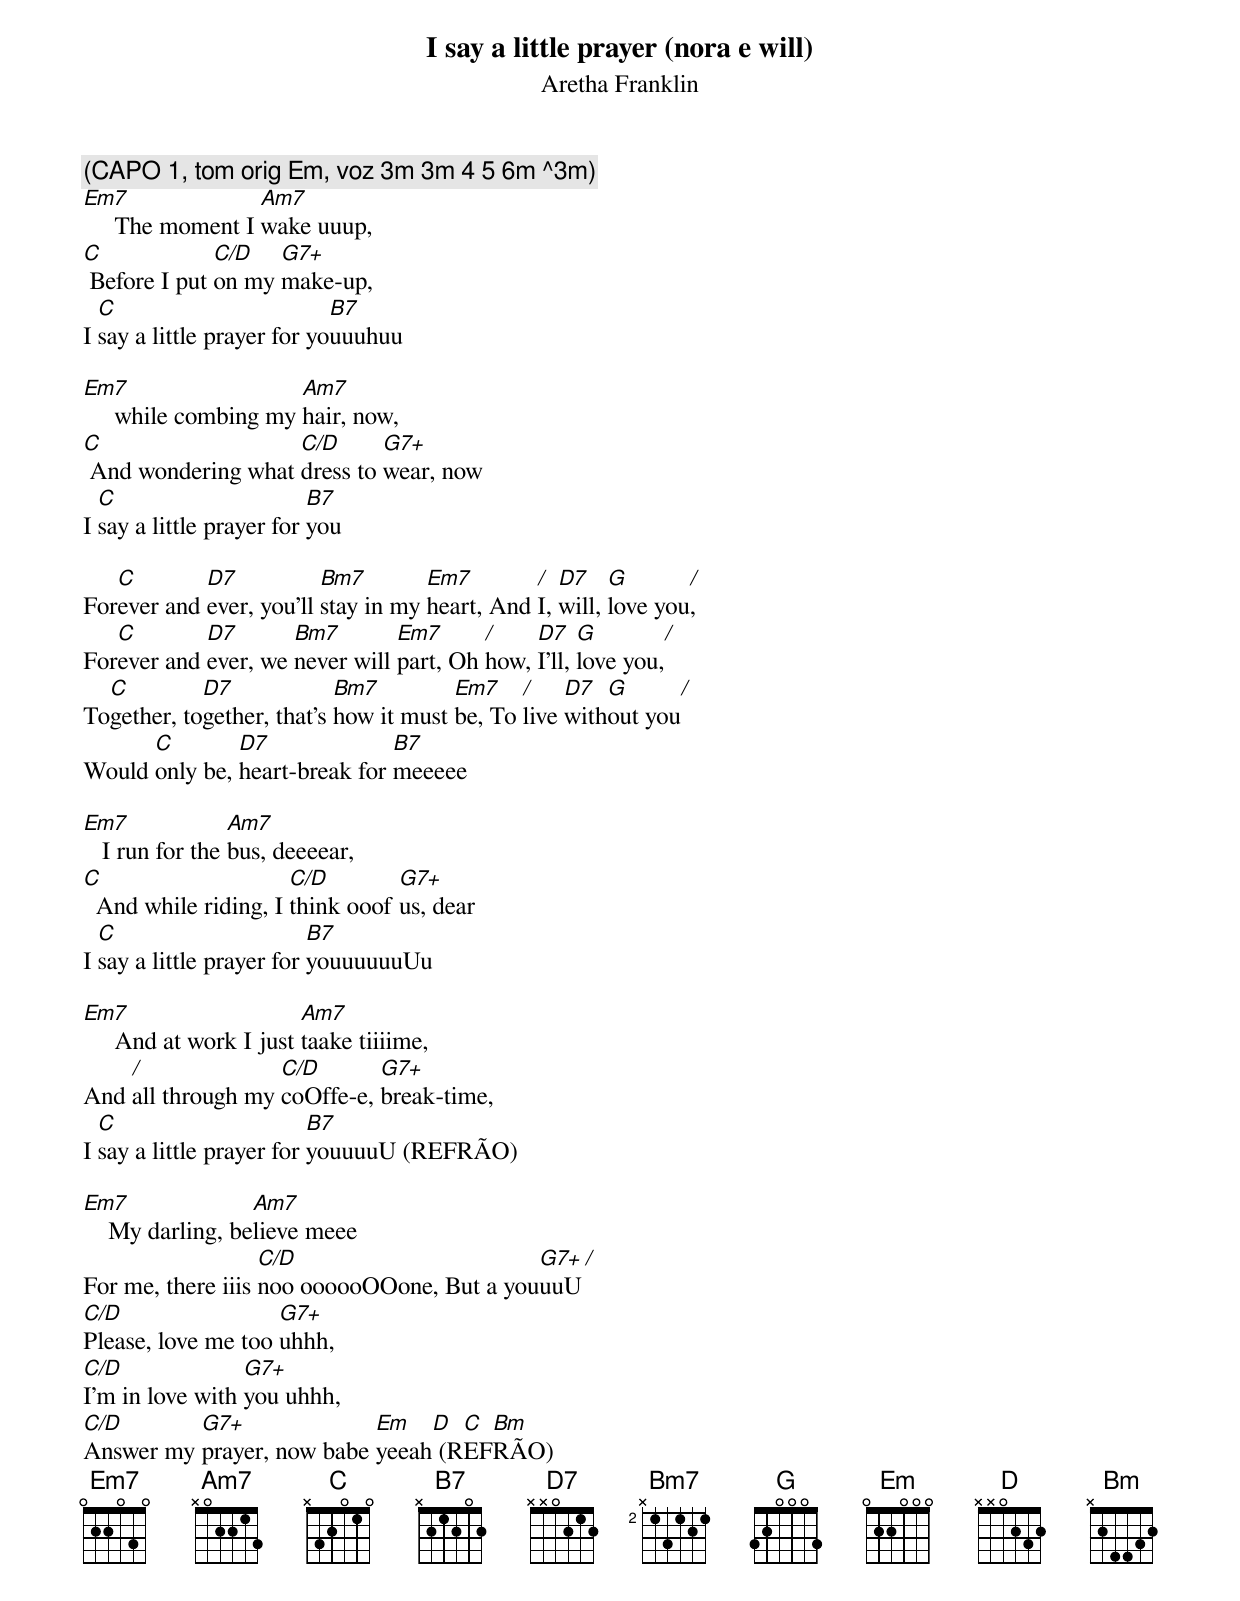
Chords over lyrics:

I say a little prayer (nora e will)
Aretha Franklin

(CAPO 1, tom orig Em, voz 3m 3m 4 5 6m ^3m)
Em7               Am7
     The moment I wake uuup,
C             C/D   G7+
 Before I put on my make-up,
  C                         B7
I say a little prayer for youuuhuu

Em7                   Am7
     while combing my hair, now,
C                   C/D      G7+
 And wondering what dress to wear, now
  C                       B7
I say a little prayer for you

   C        D7           Bm7        Em7        /  D7    G       /
Forever and ever, you'll stay in my heart, And I, will, love you,
   C        D7       Bm7        Em7      /    D7    G        /
Forever and ever, we never will part, Oh how, I'll, love you,
  C         D7             Bm7         Em7    /    D7  G      /
Together, together, that's how it must be, To live without you
      C        D7              B7
Would only be, heart-break for meeeee

Em7              Am7
   I run for the bus, deeeear,
C                     C/D        G7+
  And while riding, I think ooof us, dear
  C                       B7
I say a little prayer for youuuuuuUu

Em7                     Am7
     And at work I just taake tiiiime,
    /              C/D       G7+
And all through my coOffe-e, break-time,
  C                       B7
I say a little prayer for youuuuU (REFRÃO)

Em7               Am7
    My darling, believe meee
                   C/D                      G7+  /
For me, there iiis noo oooooOOone, But a youuuU
C/D                 G7+
Please, love me too uhhh,
C/D              G7+
I'm in love with you uhhh,
C/D       G7+              Em   D  C Bm
Answer my prayer, now babe yeeah (REFRÃO)
